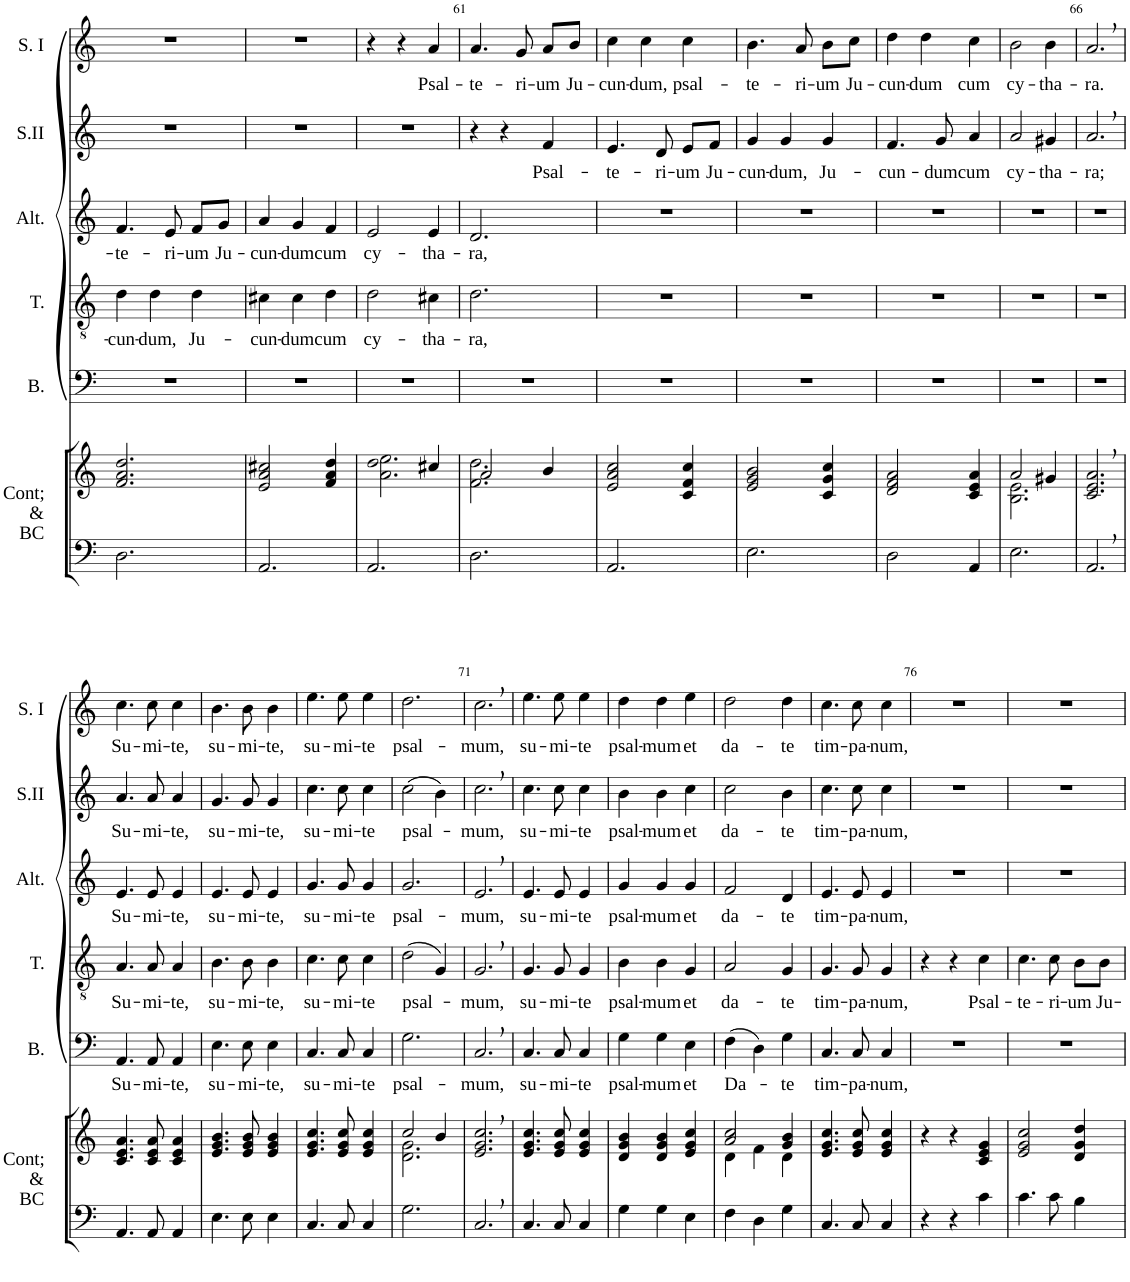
**kern	**kern	**kern	**text	**kern	**text	**kern	**text	**kern	**text	**kern	**text
*part6	*part6	*part5	*part5	*part4	*part4	*part3	*part3	*part2	*part2	*part1	*part1
*staff7	*staff6	*staff5	*staff5	*staff4	*staff4	*staff3	*staff3	*staff2	*staff2	*staff1	*staff1
*I"Continuo &amp; Basse Continue	*	*I"Basse	*	*I"Ténor	*	*I"Alto	*	*I"Soprano II	*	*I"Soprane I	*
*I'Cont; &amp; BC	*	*I'B.	*	*I'T.	*	*I'Alt.	*	*I'S.II	*	*I'S. I	*
!!LO:PB:g=z
*clefF4	*clefG2	*clefF4	*	*clefGv2	*	*clefG2	*	*clefG2	*	*clefG2	*
*k[]	*k[]	*k[]	*	*k[]	*	*k[]	*	*k[]	*	*k[]	*
*M3/4	*M3/4	*M3/4	*	*M3/4	*	*M3/4	*	*M3/4	*	*M3/4	*
=58	=58	=58	=58	=58	=58	=58	=58	=58	=58	=58	=58
!	!	!	!	!	!LO:LY:b	!	!LO:LY:b	!	!	!	!
2.D\	2.f/ 2.a/ 2.dd/	2.r	.	4d\	-cun-	4.f/	-te-	2.r	.	2.r	.
!	!	!	!	!	!LO:LY:b	!	!	!	!	!	!
.	.	.	.	4d\	-dum,	.	.	.	.	.	.
!	!	!	!	!	!	!	!LO:LY:b	!	!	!	!
.	.	.	.	.	.	8e/	-ri-	.	.	.	.
!	!	!	!	!	!LO:LY:b	!	!LO:LY:b	!	!	!	!
.	.	.	.	4d\	Ju-	8f/L	-um	.	.	.	.
!	!	!	!	!	!	!	!LO:LY:b	!	!	!	!
.	.	.	.	.	.	8g/J	Ju-	.	.	.	.
=59	=59	=59	=59	=59	=59	=59	=59	=59	=59	=59	=59
!	!	!	!	!	!LO:LY:b	!	!LO:LY:b	!	!	!	!
2.AA/	2e/ 2a/ 2cc#X/	2.r	.	4c#X\	-cun-	4a/	-cun-	2.r	.	2.r	.
!	!	!	!	!	!LO:LY:b	!	!LO:LY:b	!	!	!	!
.	.	.	.	4c#\	-dum	4g/	-dum	.	.	.	.
!	!	!	!	!	!LO:LY:b	!	!LO:LY:b	!	!	!	!
.	4f/ 4a/ 4dd/	.	.	4d\	cum	4f/	cum	.	.	.	.
=60	=60	=60	=60	=60	=60	=60	=60	=60	=60	=60	=60
*	*^	*	*	*	*	*	*	*	*	*	*
!	!	!	!	!	!	!LO:LY:b	!	!LO:LY:b	!	!	!	!
2.AA/	2dd	2.a\ 2.ee\	2.r	.	2d\	cy-	2e/	cy-	2.r	.	4r	.
.	.	.	.	.	.	.	.	.	.	.	4r	.
!	!	!	!	!	!	!LO:LY:b	!	!LO:LY:b	!	!	!	!LO:LY:b
.	4cc#X/	.	.	.	4c#X\	-tha-	4e/	-tha-	.	.	4a/	Psal-
=61	=61	=61	=61	=61	=61	=61	=61	=61	=61	=61	=61	=61
!	!	!	!	!	!	!LO:LY:b	!	!LO:LY:b	!	!	!	!LO:LY:b
2.D\	2a/	2.f\ 2.dd\	2.r	.	2.d\	-ra,	2.d/	-ra,	4r	.	4.a/	-te-
.	.	.	.	.	.	.	.	.	4r	.	.	.
!	!	!	!	!	!	!	!	!	!	!	!	!LO:LY:b
.	.	.	.	.	.	.	.	.	.	.	8g/	-ri-
!	!	!	!	!	!	!	!	!	!	!LO:LY:b	!	!LO:LY:b
.	4b/	.	.	.	.	.	.	.	4f/	Psal-	8a/L	-um
!	!	!	!	!	!	!	!	!	!	!	!	!LO:LY:b
.	.	.	.	.	.	.	.	.	.	.	8b/J	Ju-
*	*v	*v	*	*	*	*	*	*	*	*	*	*
=62	=62	=62	=62	=62	=62	=62	=62	=62	=62	=62	=62
!	!	!	!	!	!	!	!	!	!LO:LY:b	!	!LO:LY:b
2.AA/	2e/ 2a/ 2cc/	2.r	.	2.r	.	2.r	.	4.e/	-te-	4cc\	-cun-
!	!	!	!	!	!	!	!	!	!	!	!LO:LY:b
.	.	.	.	.	.	.	.	.	.	4cc\	-dum,
!	!	!	!	!	!	!	!	!	!LO:LY:b	!	!
.	.	.	.	.	.	.	.	8d/	-ri-	.	.
!	!	!	!	!	!	!	!	!	!LO:LY:b	!	!LO:LY:b
.	4c/ 4f/ 4cc/	.	.	.	.	.	.	8e/L	-um	4cc\	psal-
!	!	!	!	!	!	!	!	!	!LO:LY:b	!	!
.	.	.	.	.	.	.	.	8f/J	Ju-	.	.
=63	=63	=63	=63	=63	=63	=63	=63	=63	=63	=63	=63
!	!	!	!	!	!	!	!	!	!LO:LY:b	!	!LO:LY:b
2.E\	2e/ 2g/ 2b/	2.r	.	2.r	.	2.r	.	4g/	-cun-	4.b\	-te-
!	!	!	!	!	!	!	!	!	!LO:LY:b	!	!
.	.	.	.	.	.	.	.	4g/	-dum,	.	.
!	!	!	!	!	!	!	!	!	!	!	!LO:LY:b
.	.	.	.	.	.	.	.	.	.	8a/	-ri-
!	!	!	!	!	!	!	!	!	!LO:LY:b	!	!LO:LY:b
.	4c/ 4g/ 4cc/	.	.	.	.	.	.	4g/	Ju-	8b\L	-um
!	!	!	!	!	!	!	!	!	!	!	!LO:LY:b
.	.	.	.	.	.	.	.	.	.	8cc\J	Ju-
=64	=64	=64	=64	=64	=64	=64	=64	=64	=64	=64	=64
!	!	!	!	!	!	!	!	!	!LO:LY:b	!	!LO:LY:b
2D\	2d/ 2f/ 2a/	2.r	.	2.r	.	2.r	.	4.f/	-cun-	4dd\	-cun-
!	!	!	!	!	!	!	!	!	!	!	!LO:LY:b
.	.	.	.	.	.	.	.	.	.	4dd\	-dum
!	!	!	!	!	!	!	!	!	!LO:LY:b	!	!
.	.	.	.	.	.	.	.	8g/	-dum	.	.
!	!	!	!	!	!	!	!	!	!LO:LY:b	!	!LO:LY:b
4AA/	4c/ 4e/ 4a/	.	.	.	.	.	.	4a/	cum	4cc\	cum
=65	=65	=65	=65	=65	=65	=65	=65	=65	=65	=65	=65
*	*^	*	*	*	*	*	*	*	*	*	*
!	!	!	!	!	!	!	!	!	!	!LO:LY:b	!	!LO:LY:b
2.E\	2a/	2.B\ 2.e\	2.r	.	2.r	.	2.r	.	2a/	cy-	2b\	cy-
!	!	!	!	!	!	!	!	!	!	!LO:LY:b	!	!LO:LY:b
.	4g#X/	.	.	.	.	.	.	.	4g#X/	-tha-	4b\	-tha-
*	*v	*v	*	*	*	*	*	*	*	*	*	*
=66	=66	=66	=66	=66	=66	=66	=66	=66	=66	=66	=66
!	!	!	!	!	!	!	!	!	!LO:LY:b	!	!LO:LY:b
2.AA,/	2.c/, 2.e/, 2.a/,	2.r	.	2.r	.	2.r	.	2.a,/	-ra;	2.a,/	-ra.
!!LO:LB:g=z
=67	=67	=67	=67	=67	=67	=67	=67	=67	=67	=67	=67
!	!	!	!LO:LY:b	!	!LO:LY:b	!	!LO:LY:b	!	!LO:LY:b	!	!LO:LY:b
4.AA/	4.c/ 4.e/ 4.a/	4.AA/	Su-	4.A/	Su-	4.e/	Su-	4.a/	Su-	4.cc\	Su-
!	!	!	!LO:LY:b	!	!LO:LY:b	!	!LO:LY:b	!	!LO:LY:b	!	!LO:LY:b
8AA/	8c/ 8e/ 8a/	8AA/	-mi-	8A/	-mi-	8e/	-mi-	8a/	-mi-	8cc\	-mi-
!	!	!	!LO:LY:b	!	!LO:LY:b	!	!LO:LY:b	!	!LO:LY:b	!	!LO:LY:b
4AA/	4c/ 4e/ 4a/	4AA/	-te,	4A/	-te,	4e/	-te,	4a/	-te,	4cc\	-te,
=68	=68	=68	=68	=68	=68	=68	=68	=68	=68	=68	=68
!	!	!	!LO:LY:b	!	!LO:LY:b	!	!LO:LY:b	!	!LO:LY:b	!	!LO:LY:b
4.E\	4.e/ 4.g/ 4.b/	4.E\	su-	4.B\	su-	4.e/	su-	4.g/	su-	4.b\	su-
!	!	!	!LO:LY:b	!	!LO:LY:b	!	!LO:LY:b	!	!LO:LY:b	!	!LO:LY:b
8E\	8e/ 8g/ 8b/	8E\	-mi-	8B\	-mi-	8e/	-mi-	8g/	-mi-	8b\	-mi-
!	!	!	!LO:LY:b	!	!LO:LY:b	!	!LO:LY:b	!	!LO:LY:b	!	!LO:LY:b
4E\	4e/ 4g/ 4b/	4E\	-te,	4B\	-te,	4e/	-te,	4g/	-te,	4b\	-te,
=69	=69	=69	=69	=69	=69	=69	=69	=69	=69	=69	=69
!	!	!	!LO:LY:b	!	!LO:LY:b	!	!LO:LY:b	!	!LO:LY:b	!	!LO:LY:b
4.C/	4.e/ 4.g/ 4.cc/	4.C/	su-	4.c\	su-	4.g/	su-	4.cc\	su-	4.ee\	su-
!	!	!	!LO:LY:b	!	!LO:LY:b	!	!LO:LY:b	!	!LO:LY:b	!	!LO:LY:b
8C/	8e/ 8g/ 8cc/	8C/	-mi-	8c\	-mi-	8g/	-mi-	8cc\	-mi-	8ee\	-mi-
!	!	!	!LO:LY:b	!	!LO:LY:b	!	!LO:LY:b	!	!LO:LY:b	!	!LO:LY:b
4C/	4e/ 4g/ 4cc/	4C/	-te	4c\	-te	4g/	-te	4cc\	-te	4ee\	-te
=70	=70	=70	=70	=70	=70	=70	=70	=70	=70	=70	=70
*	*^	*	*	*	*	*	*	*	*	*	*
!	!	!	!	!LO:LY:b	!	!LO:LY:b	!	!LO:LY:b	!	!LO:LY:b	!	!LO:LY:b
2.G\	2cc/	2.d\ 2.g\	2.G\	psal-	(2d\	psal-	2.g/	psal-	(2cc\	psal-	2.dd\	psal-
.	4b/	.	.	.	4G/)	.	.	.	4b\)	.	.	.
*	*v	*v	*	*	*	*	*	*	*	*	*	*
=71	=71	=71	=71	=71	=71	=71	=71	=71	=71	=71	=71
!	!	!	!LO:LY:b	!	!LO:LY:b	!	!LO:LY:b	!	!LO:LY:b	!	!LO:LY:b
2.C,/	2.e/, 2.g/, 2.cc/,	2.C,/	-mum,	2.G,/	-mum,	2.e,/	-mum,	2.cc,\	-mum,	2.cc,\	-mum,
=72	=72	=72	=72	=72	=72	=72	=72	=72	=72	=72	=72
!	!	!	!LO:LY:b	!	!LO:LY:b	!	!LO:LY:b	!	!LO:LY:b	!	!LO:LY:b
4.C/	4.e/ 4.g/ 4.cc/	4.C/	su-	4.G/	su-	4.e/	su-	4.cc\	su-	4.ee\	su-
!	!	!	!LO:LY:b	!	!LO:LY:b	!	!LO:LY:b	!	!LO:LY:b	!	!LO:LY:b
8C/	8e/ 8g/ 8cc/	8C/	-mi-	8G/	-mi-	8e/	-mi-	8cc\	-mi-	8ee\	-mi-
!	!	!	!LO:LY:b	!	!LO:LY:b	!	!LO:LY:b	!	!LO:LY:b	!	!LO:LY:b
4C/	4e/ 4g/ 4cc/	4C/	-te	4G/	-te	4e/	-te	4cc\	-te	4ee\	-te
=73	=73	=73	=73	=73	=73	=73	=73	=73	=73	=73	=73
!	!	!	!LO:LY:b	!	!LO:LY:b	!	!LO:LY:b	!	!LO:LY:b	!	!LO:LY:b
4G\	4d/ 4g/ 4b/	4G\	psal-	4B\	psal-	4g/	psal-	4b\	psal-	4dd\	psal-
!	!	!	!LO:LY:b	!	!LO:LY:b	!	!LO:LY:b	!	!LO:LY:b	!	!LO:LY:b
4G\	4d/ 4g/ 4b/	4G\	-mum	4B\	-mum	4g/	-mum	4b\	-mum	4dd\	-mum
!	!	!	!LO:LY:b	!	!LO:LY:b	!	!LO:LY:b	!	!LO:LY:b	!	!LO:LY:b
4E\	4e/ 4g/ 4cc/	4E\	et	4G/	et	4g/	et	4cc\	et	4ee\	et
=74	=74	=74	=74	=74	=74	=74	=74	=74	=74	=74	=74
*	*^	*	*	*	*	*	*	*	*	*	*
!	!	!	!	!LO:LY:b	!	!LO:LY:b	!	!LO:LY:b	!	!LO:LY:b	!	!LO:LY:b
4F\	2a/ 2cc/	4d\	(4F\	Da-	2A/	da-	2f/	da-	2cc\	da-	2dd\	da-
4D\	.	4f\	4D\)	.	.	.	.	.	.	.	.	.
!	!	!	!	!LO:LY:b	!	!LO:LY:b	!	!LO:LY:b	!	!LO:LY:b	!	!LO:LY:b
4G\	4g/ 4b/	4d\	4G\	-te	4G/	-te	4d/	-te	4b\	-te	4dd\	-te
=75	=75	=75	=75	=75	=75	=75	=75	=75	=75	=75	=75	=75
!	!	!	!	!LO:LY:b	!	!LO:LY:b	!	!LO:LY:b	!	!LO:LY:b	!	!LO:LY:b
*	*v	*v	*	*	*	*	*	*	*	*	*	*
4.C/	4.e/ 4.g/ 4.cc/	4.C/	tim-	4.G/	tim-	4.e/	tim-	4.cc\	tim-	4.cc\	tim-
!	!	!	!LO:LY:b	!	!LO:LY:b	!	!LO:LY:b	!	!LO:LY:b	!	!LO:LY:b
8C/	8e/ 8g/ 8cc/	8C/	-pa-	8G/	-pa-	8e/	-pa-	8cc\	-pa-	8cc\	-pa-
!	!	!	!LO:LY:b	!	!LO:LY:b	!	!LO:LY:b	!	!LO:LY:b	!	!LO:LY:b
4C/	4e/ 4g/ 4cc/	4C/	-num,	4G/	-num,	4e/	-num,	4cc\	-num,	4cc\	-num,
=76	=76	=76	=76	=76	=76	=76	=76	=76	=76	=76	=76
4r	4r	2.r	.	4r	.	2.r	.	2.r	.	2.r	.
4r	4r	.	.	4r	.	.	.	.	.	.	.
!	!	!	!	!	!LO:LY:b	!	!	!	!	!	!
4c\	4c/ 4e/ 4g/	.	.	4c\	Psal-	.	.	.	.	.	.
=77	=77	=77	=77	=77	=77	=77	=77	=77	=77	=77	=77
*	*^	*	*	*	*	*	*	*	*	*	*
!	!	!	!	!	!	!LO:LY:b	!	!	!	!	!	!
4.c\	2e/ 2g/ 2cc/	2ryy	2.r	.	4.c\	-te-	2.r	.	2.r	.	2.r	.
!	!	!	!	!	!	!LO:LY:b	!	!	!	!	!	!
8c\	.	.	.	.	8c\	-ri-	.	.	.	.	.	.
!	!	!	!	!	!	!LO:LY:b	!	!	!	!	!	!
4B\	4d/ 4g/ 4dd/	4ryy	.	.	8B\L	-um	.	.	.	.	.	.
!	!	!	!	!	!	!LO:LY:b	!	!	!	!	!	!
.	.	.	.	.	8B\J	Ju-	.	.	.	.	.	.
*	*v	*v	*	*	*	*	*	*	*	*	*	*
=	=	=	=	=	=	=	=	=	=	=	=
*-	*-	*-	*-	*-	*-	*-	*-	*-	*-	*-	*-
